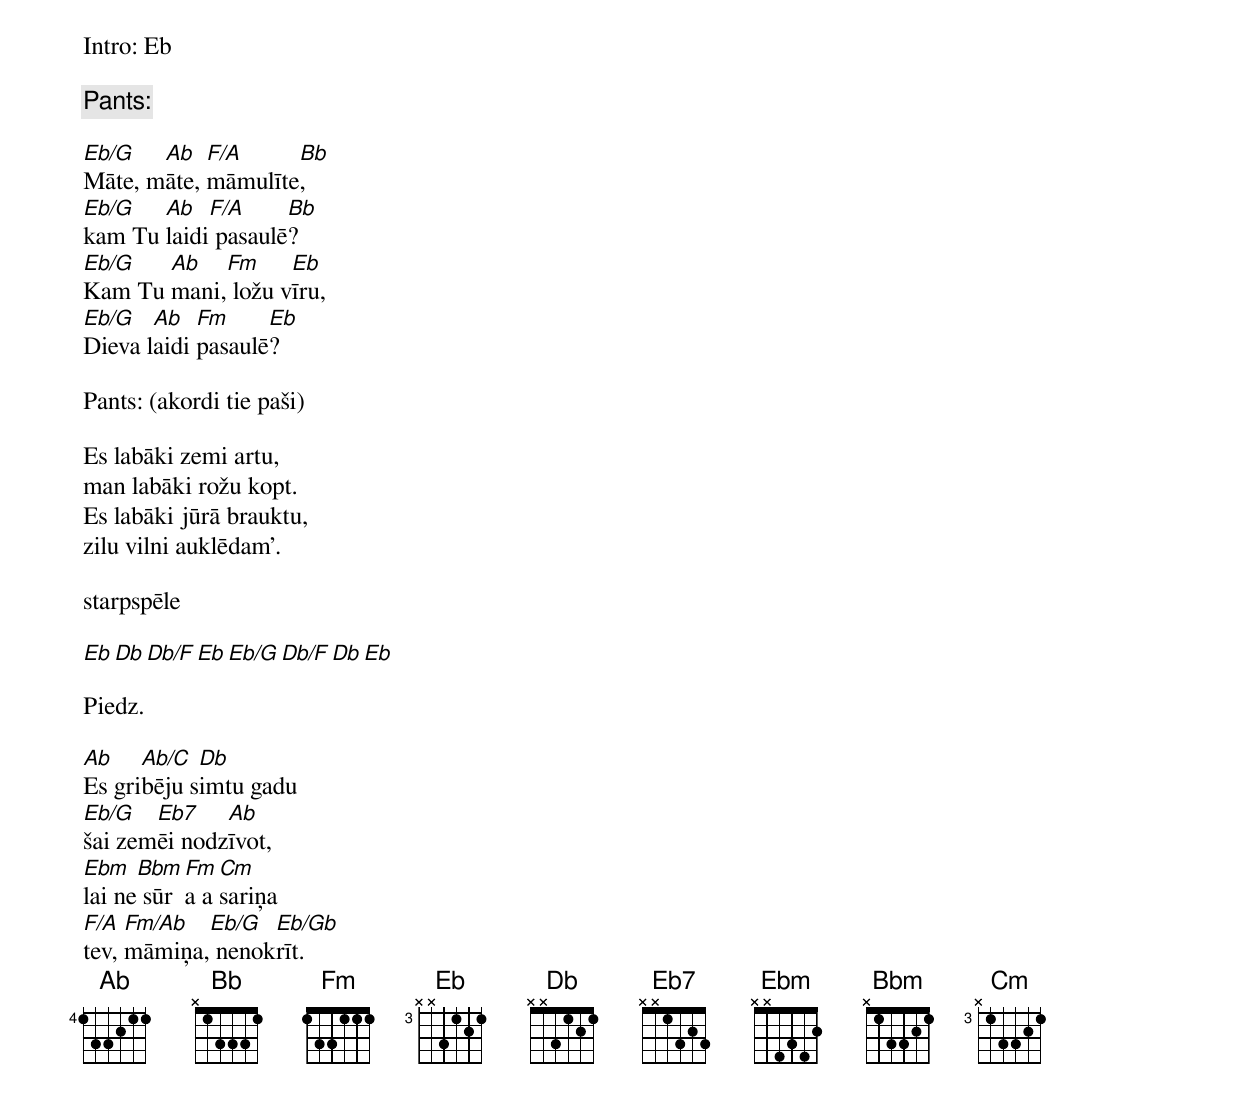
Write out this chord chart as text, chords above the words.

Intro: Eb

Pants:

Eb/G   Ab   F/A     Bb
Māte, māte, māmulīte,
Eb/G   Ab   F/A     Bb
kam Tu laidi pasaulē?
Eb/G   Ab   Fm     Eb
Kam Tu mani, ložu vīru,
Eb/G   Ab   Fm     Eb
Dieva laidi pasaulē?

Pants: (akordi tie paši)

Es labāki zemi artu,
man labāki rožu kopt.
Es labāki jūrā brauktu,
zilu vilni auklēdam'.

starpspēle

Eb Db Db/F Eb Eb/G Db/F Db Eb

Piedz.

Ab    Ab/C  Db
Es gribēju simtu gadu
Eb/G   Eb7    Ab
šai zemēi nodzīvot,
Ebm   Bbm Fm Cm
lai ne sūra asariņa
F/A  Fm/Ab  Eb/G  Eb/Gb
tev, māmiņa, nenokrīt.
